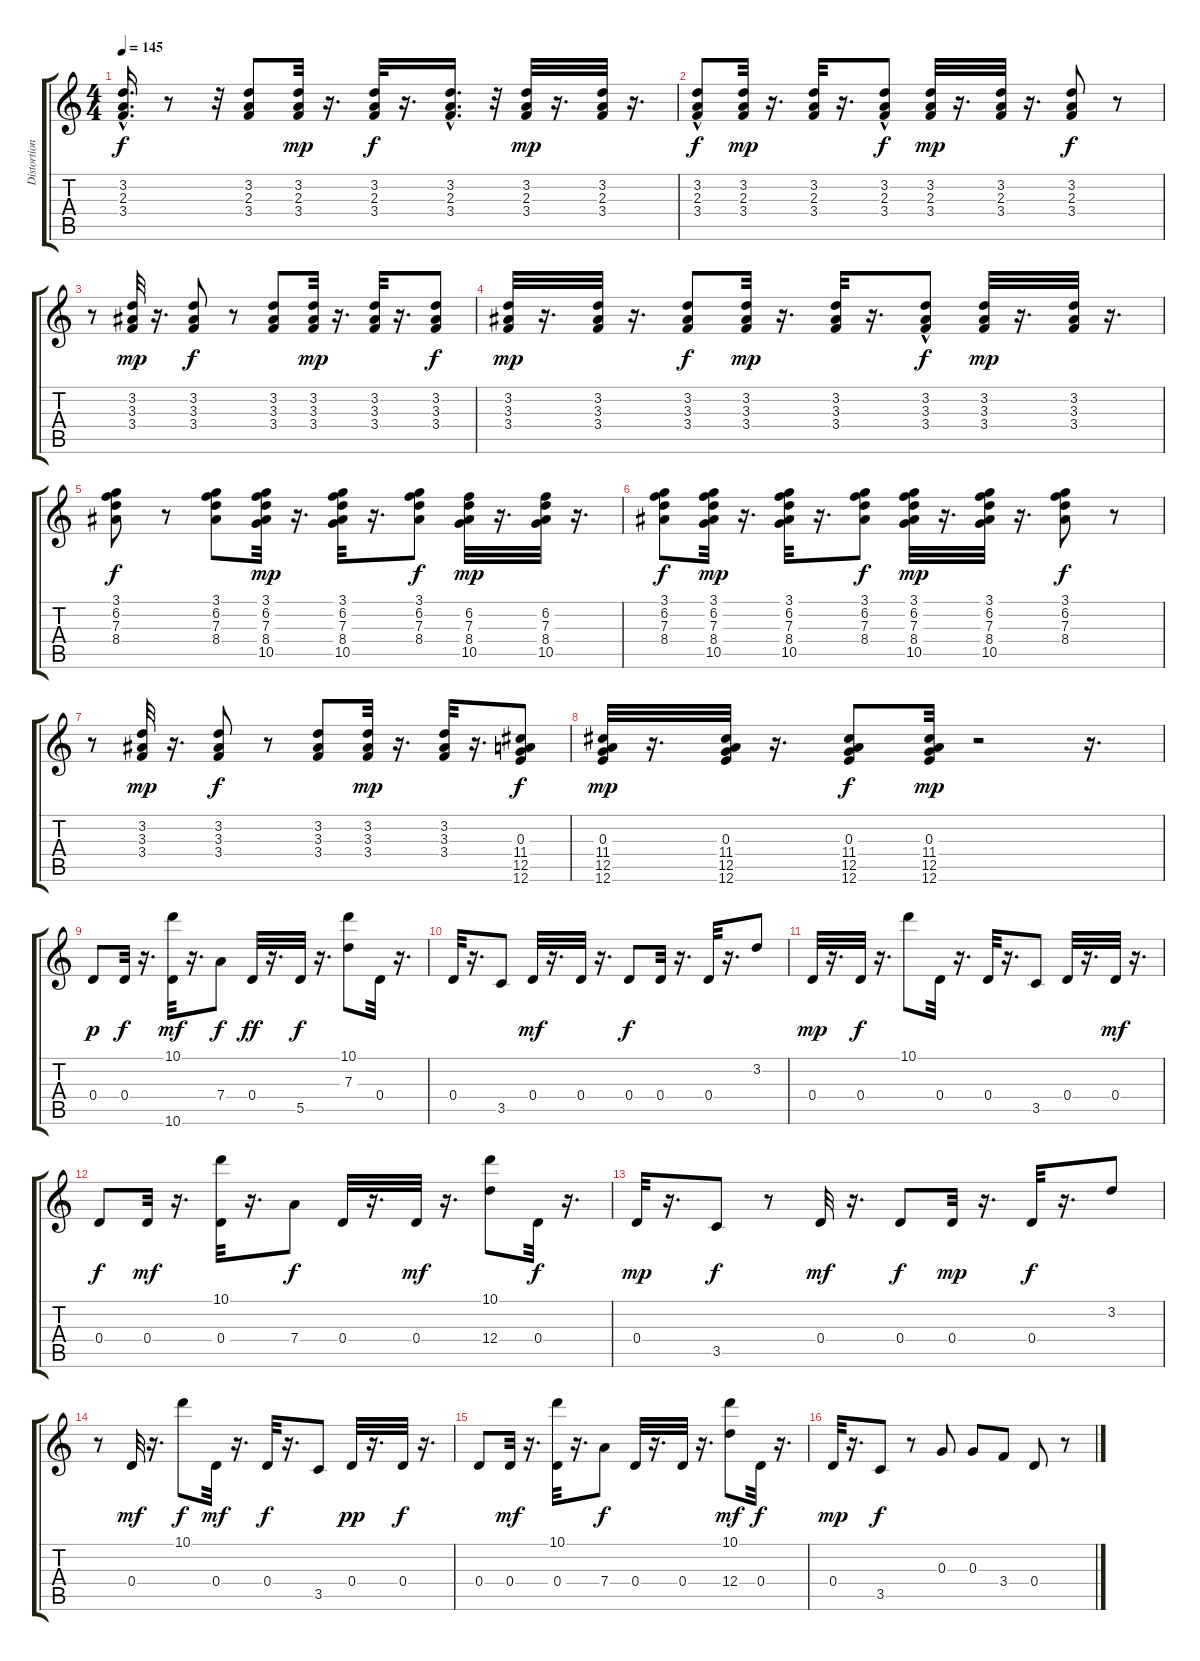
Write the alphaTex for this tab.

\track ("Distortion" "Distortion") {instrument distortionguitar}
\staff {score tabs}
\tuning (E4 B3 G3 D3 A2 E2) {hide}
\ts (4 4)
\tempo 145
\clef g2
\ks c
(3.2{hac} 2.3{hac} 3.4{hac}).16{d dy f volume 13} r.8 r.32 (3.2 2.3 3.4).8{volume 13} (3.2 2.3 3.4).32{dy mp} r.16{d} (3.2 2.3 3.4).32{dy f} r.16{d} (3.2{hac} 2.3{hac} 3.4{hac}).16{d} r.32 (3.2 2.3 3.4).32{dy mp} r.16{d} (3.2 2.3 3.4).32 r.16{d} |
(3.2 2.3{hac} 3.4{hac}).8{dy f} (3.2 2.3 3.4).32{dy mp volume 14} r.16{d} (3.2 2.3 3.4).32{volume 14} r.16{d} (3.2{hac} 2.3{hac} 3.4).8{dy f} (3.2 2.3 3.4).32{dy mp} r.16{d} (3.2 2.3 3.4).32 r.16{d} (3.2 2.3 3.4).8{dy f volume 14} r.8 |
r.8 (3.2 3.3 3.4).32{dy mp volume 14} r.16{d} (3.2 3.3 3.4).8{dy f} r.8 (3.2 3.3 3.4).8 (3.2 3.3 3.4).32{dy mp} r.16{d} (3.2 3.3 3.4).32 r.16{d} (3.2 3.3 3.4).8{dy f} |
(3.2 3.3 3.4).32{dy mp} r.16{d} (3.2 3.3 3.4).32 r.16{d} (3.2 3.3 3.4).8{dy f} (3.2 3.3 3.4).32{dy mp} r.16{d} (3.2 3.3 3.4).32{volume 16} r.16{d} (3.2 3.3{hac} 3.4).8{dy f volume 16} (3.2 3.3 3.4).32{dy mp volume 15} r.16{d} (3.2 3.3 3.4).32{volume 15} r.16{d} |
(3.1 6.2 7.3 8.4).8{dy f} r.8 (3.1 6.2 7.3 8.4).8{volume 15} (3.1 6.2 7.3 8.4 10.5).32{dy mp} r.16{d} (3.1 6.2 7.3 8.4 10.5).32 r.16{d} (3.1 6.2 7.3 8.4).8{dy f} (6.2 7.3 8.4 10.5).32{dy mp} r.16{d} (6.2 7.3 8.4 10.5).32 r.16{d} |
(3.1 6.2 7.3 8.4).8{dy f} (3.1 6.2 7.3 8.4 10.5).32{dy mp} r.16{d} (3.1 6.2 7.3 8.4 10.5).32 r.16{d} (3.1 6.2 7.3 8.4).8{dy f} (3.1 6.2 7.3 8.4 10.5).32{dy mp} r.16{d} (3.1 6.2 7.3 8.4 10.5).32 r.16{d} (3.1 6.2 7.3 8.4).8{dy f} r.8 |
r.8 (3.2 3.3 3.4).32{dy mp} r.16{d} (3.2 3.3 3.4).8{dy f} r.8 (3.2 3.3 3.4).8 (3.2 3.3 3.4).32{dy mp} r.16{d} (3.2 3.3 3.4).32 r.16{d} (0.3 11.4 12.5 12.6).8{dy f} |
(0.3 11.4 12.5 12.6).32{dy mp} r.16{d} (0.3 11.4 12.5 12.6).32{volume 15} r.16{d} (0.3 11.4 12.5 12.6).8{dy f} (0.3 11.4 12.5 12.6).32{dy mp volume 15} r.2 r.16{d} |
0.4.8{dy p volume 15} 0.4.32{dy f volume 13} r.16{d} (10.1 10.6).32{dy mf} r.16{d} 7.4.8{dy f} 0.4.32{dy ff} r.16{d} 5.5.32{dy f} r.16{d} (10.1 7.3).8{volume 13} 0.4.32{volume 13} r.16{d} |
0.4.32 r.16{d} 3.5.8{volume 14} 0.4.32{dy mf volume 14} r.16{d} 0.4.32{volume 14} r.16{d} 0.4.8{dy f} 0.4.32 r.16{d} 0.4.32 r.16{d} 3.2.8 |
0.4.32{dy mp} r.16{d} 0.4.32{dy f volume 14} r.16{d} 10.1.8{volume 14} 0.4.32 r.16{d} 0.4.32 r.16{d} 3.5.8 0.4.32{volume 14} r.16{d} 0.4.32{dy mf} r.16{d} |
0.4.8{dy f} 0.4.32{dy mf} r.16{d} (10.1 0.4).32 r.16{d} 7.4.8{dy f} 0.4.32 r.16{d} 0.4.32{dy mf} r.16{d} (10.1 12.4).8 0.4.32{dy f} r.16{d} |
0.4.32{dy mp} r.16{d} 3.5.8{dy f} r.8 0.4.32{dy mf} r.16{d} 0.4.8{dy f} 0.4.32{dy mp} r.16{d} 0.4.32{dy f} r.16{d} 3.2.8 |
r.8 0.4.32{dy mf} r.16{d} 10.1.8{dy f} 0.4.32{dy mf} r.16{d} 0.4.32{dy f} r.16{d} 3.5.8 0.4.32{dy pp} r.16{d} 0.4.32{dy f} r.16{d} |
0.4.8 0.4.32{dy mf} r.16{d} (10.1 0.4).32 r.16{d} 7.4.8{dy f} 0.4.32 r.16{d} 0.4.32 r.16{d} (10.1 12.4).8{dy mf} 0.4.32{dy f} r.16{d} |
0.4.32{dy mp} r.16{d} 3.5.8{dy f} r.8 0.3.8 0.3.8 3.4.8 0.4.8 r.8
